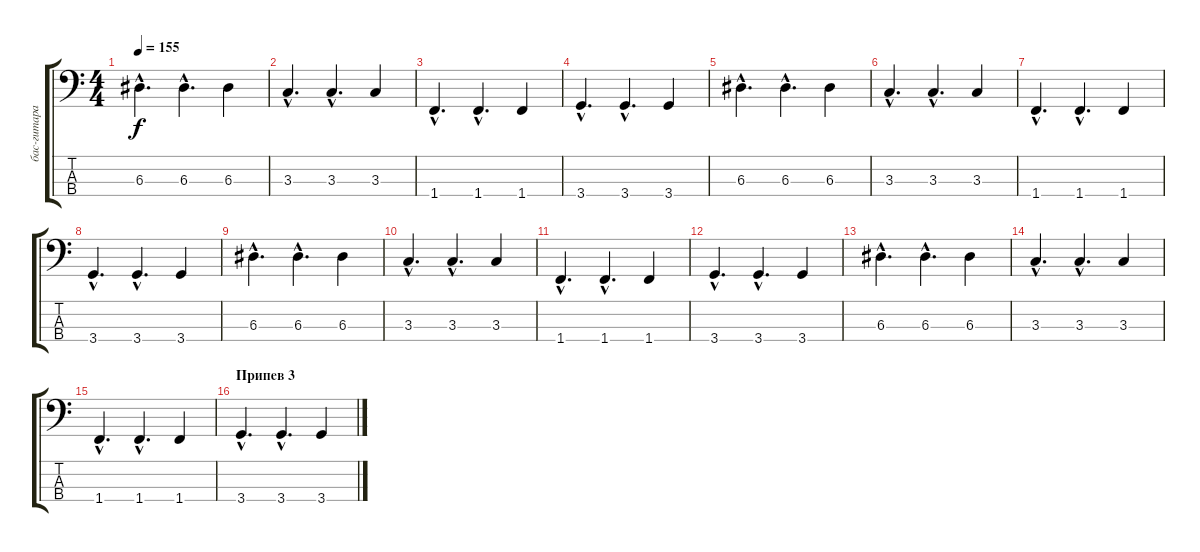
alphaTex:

\track ("бас-гитара Peter Woodrobe" "бас-гитара") {instrument electricbassfinger}
\staff {score tabs}
\tuning (G2 D2 A1 E1) {hide}
\ts (4 4)
\tempo 155
\clef f4
\ks c
6.3{hac}.4{d dy f} 6.3{hac}.4{d} 6.3.4 |
3.3{hac}.4{d} 3.3{hac}.4{d} 3.3.4 |
1.4{hac}.4{d} 1.4{hac}.4{d} 1.4.4 |
3.4{hac}.4{d} 3.4{hac}.4{d} 3.4.4 |
6.3{hac}.4{d} 6.3{hac}.4{d} 6.3.4 |
3.3{hac}.4{d} 3.3{hac}.4{d} 3.3.4 |
1.4{hac}.4{d} 1.4{hac}.4{d} 1.4.4 |
3.4{hac}.4{d} 3.4{hac}.4{d} 3.4.4 |
6.3{hac}.4{d} 6.3{hac}.4{d} 6.3.4 |
3.3{hac}.4{d} 3.3{hac}.4{d} 3.3.4 |
1.4{hac}.4{d} 1.4{hac}.4{d} 1.4.4 |
3.4{hac}.4{d} 3.4{hac}.4{d} 3.4.4 |
6.3{hac}.4{d} 6.3{hac}.4{d} 6.3.4 |
3.3{hac}.4{d} 3.3{hac}.4{d} 3.3.4 |
1.4{hac}.4{d} 1.4{hac}.4{d} 1.4.4 |
\section ("" "Припев 3")
3.4{hac}.4{d} 3.4{hac}.4{d} 3.4.4
